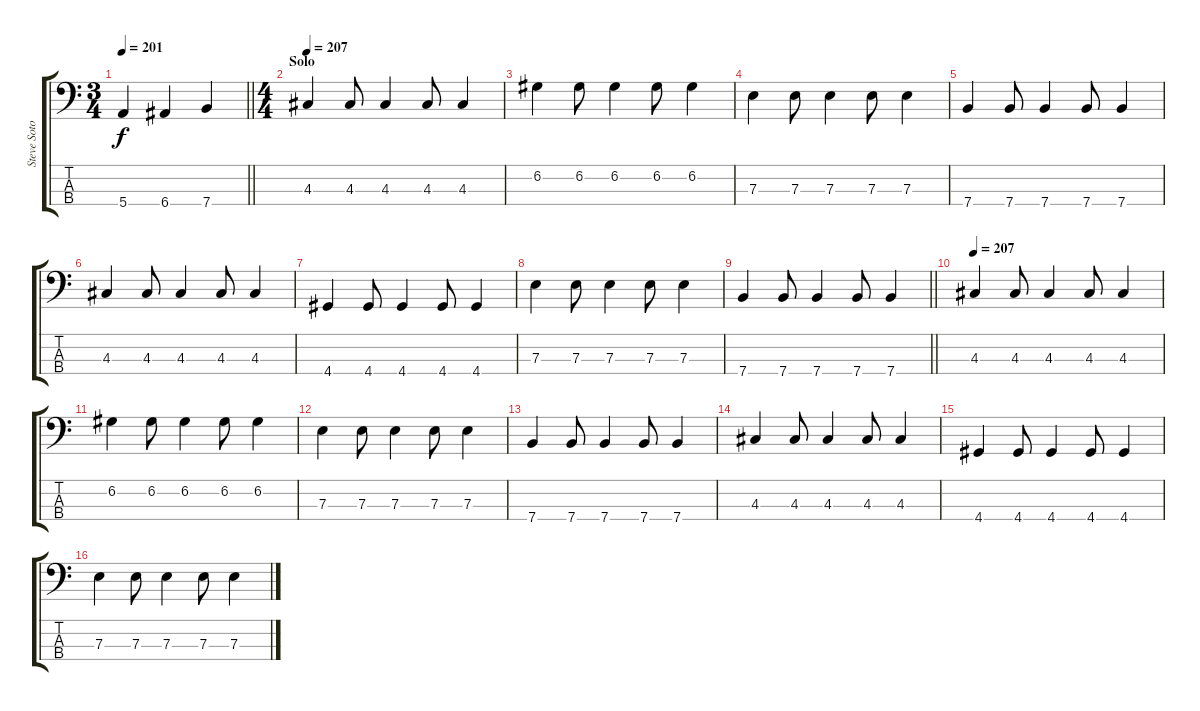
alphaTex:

\track ("Steve Soto (Bass Guitar)" "Steve Soto") {instrument electricbasspick}
\staff {score tabs}
\tuning (G2 D2 A1 E1) {hide}
\ts (3 4)
\tempo 201
\clef f4
\barLineRight lightlight
\ks c
5.4.4{dy f} 6.4.4 7.4.4 |
\ts (4 4)
\section ("" "Solo")
\tempo 207
4.3.4 4.3.8 4.3.4 4.3.8 4.3.4 |
6.2.4 6.2.8 6.2.4 6.2.8 6.2.4 |
7.3.4 7.3.8 7.3.4 7.3.8 7.3.4 |
7.4.4 7.4.8 7.4.4 7.4.8 7.4.4 |
4.3.4 4.3.8 4.3.4 4.3.8 4.3.4 |
4.4.4 4.4.8 4.4.4 4.4.8 4.4.4 |
7.3.4 7.3.8 7.3.4 7.3.8 7.3.4 |
\barLineRight lightlight
7.4.4 7.4.8 7.4.4 7.4.8 7.4.4 |
\tempo 207
4.3.4 4.3.8 4.3.4 4.3.8 4.3.4 |
6.2.4 6.2.8 6.2.4 6.2.8 6.2.4 |
7.3.4 7.3.8 7.3.4 7.3.8 7.3.4 |
7.4.4 7.4.8 7.4.4 7.4.8 7.4.4 |
4.3.4 4.3.8 4.3.4 4.3.8 4.3.4 |
4.4.4 4.4.8 4.4.4 4.4.8 4.4.4 |
7.3.4 7.3.8 7.3.4 7.3.8 7.3.4
